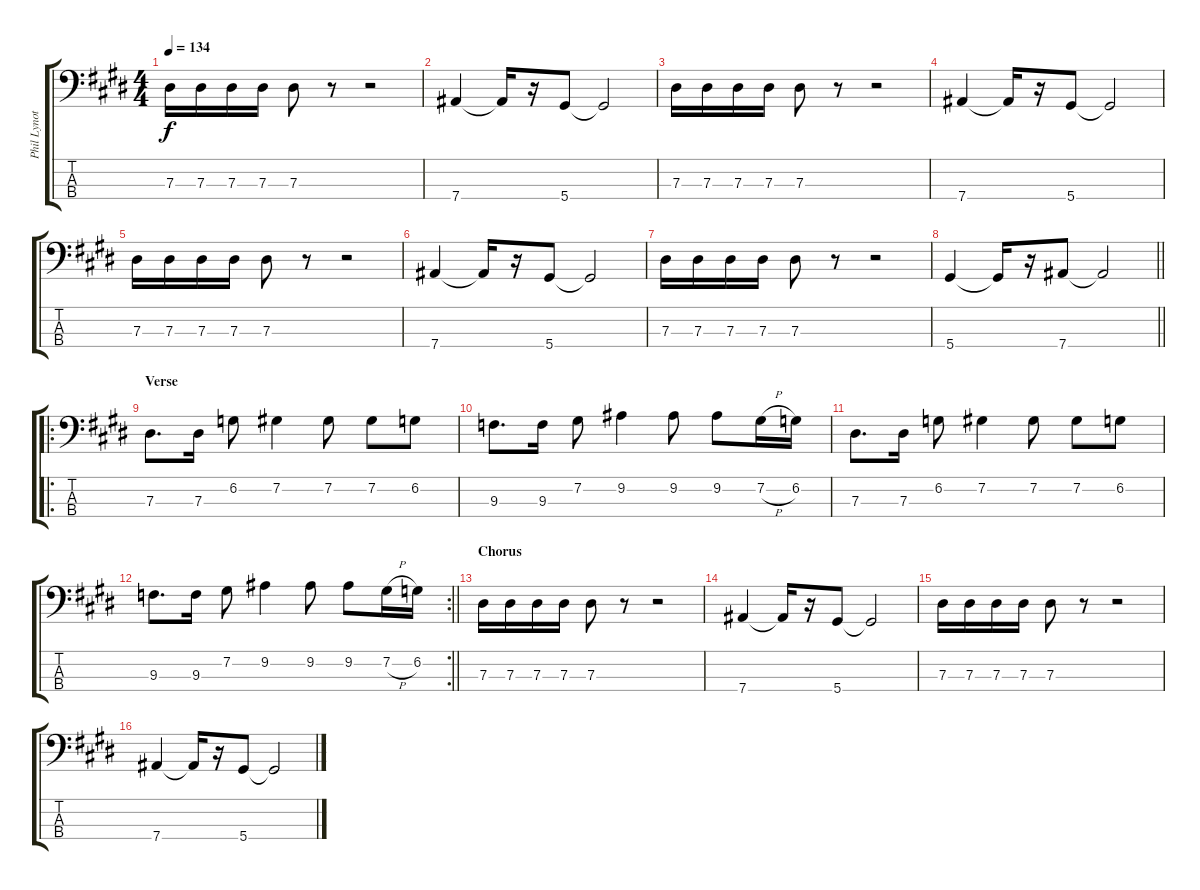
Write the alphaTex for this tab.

\track ("Phil Lynott" "Phil Lynot") {instrument electricbasspick}
\staff {score tabs}
\tuning (Gb2 Db2 Ab1 Eb1) {hide}
\ts (4 4)
\tempo 134
\clef f4
\ks e
7.3.16{dy f instrument electricbasspick} 7.3.16 7.3.16 7.3.16 7.3.8 r.8 r.2 |
7.4.4 7.4{t}.16 r.16 5.4.8 5.4{t}.2 |
7.3.16 7.3.16 7.3.16 7.3.16 7.3.8 r.8 r.2 |
7.4.4 7.4{t}.16 r.16 5.4.8 5.4{t}.2 |
7.3.16 7.3.16 7.3.16 7.3.16 7.3.8 r.8 r.2 |
7.4.4 7.4{t}.16 r.16 5.4.8 5.4{t}.2 |
7.3.16 7.3.16 7.3.16 7.3.16 7.3.8 r.8 r.2 |
\barLineRight lightlight
5.4.4 5.4{t}.16 r.16 7.4.8 7.4{t}.2 |
\ro
\section ("" "Verse")
7.3.8{d} 7.3.16 6.2.8 7.2.4 7.2.8 7.2.8 6.2.8 |
9.3.8{d} 9.3.16 7.2.8 9.2.4 9.2.8 9.2.8 7.2{h}.16 6.2.16 |
7.3.8{d} 7.3.16 6.2.8 7.2.4 7.2.8 7.2.8 6.2.8 |
\rc 2
\barLineRight lightlight
9.3.8{d} 9.3.16 7.2.8 9.2.4 9.2.8 9.2.8 7.2{h}.16 6.2.16 |
\section ("" "Chorus")
7.3.16 7.3.16 7.3.16 7.3.16 7.3.8 r.8 r.2 |
7.4.4 7.4{t}.16 r.16 5.4.8 5.4{t}.2 |
7.3.16 7.3.16 7.3.16 7.3.16 7.3.8 r.8 r.2 |
7.4.4 7.4{t}.16 r.16 5.4.8 5.4{t}.2
